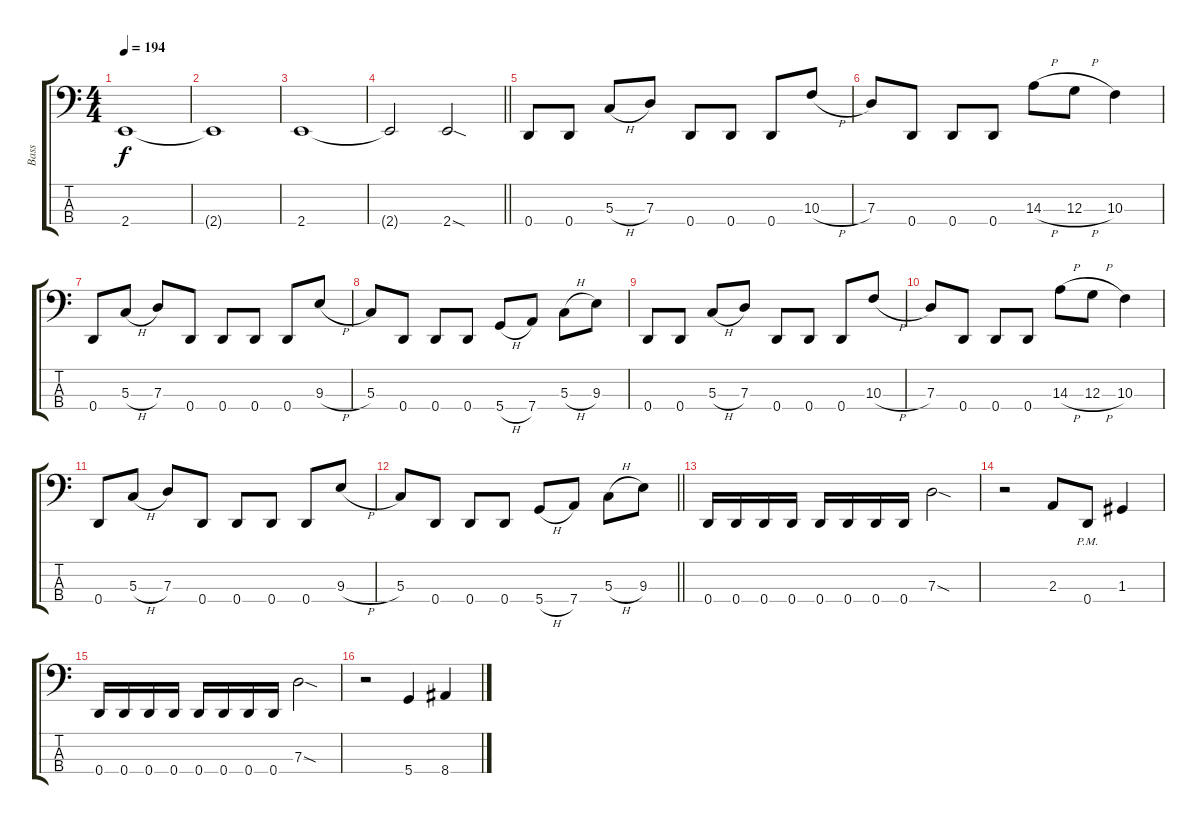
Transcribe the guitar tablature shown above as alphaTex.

\track ("Bass" "Bass") {instrument electricbasspick}
\staff {score tabs}
\tuning (F2 C2 G1 D1) {hide}
\ts (4 4)
\tempo 194
\clef f4
\ks c
2.4.1{dy f} |
2.4{t}.1 |
2.4.1 |
\barLineRight lightlight
2.4{t}.2 2.4{sod}.2 |
0.4.8 0.4.8 5.3{h}.8 7.3.8 0.4.8 0.4.8 0.4.8 10.3{h}.8 |
7.3.8 0.4.8 0.4.8 0.4.8 14.3{h}.8 12.3{h}.8 10.3.4 |
0.4.8 5.3{h}.8 7.3.8 0.4.8 0.4.8 0.4.8 0.4.8 9.3{h}.8 |
5.3.8 0.4.8 0.4.8 0.4.8 5.4{h}.8 7.4.8 5.3{h}.8 9.3.8 |
0.4.8 0.4.8 5.3{h}.8 7.3.8 0.4.8 0.4.8 0.4.8 10.3{h}.8 |
7.3.8 0.4.8 0.4.8 0.4.8 14.3{h}.8 12.3{h}.8 10.3.4 |
0.4.8 5.3{h}.8 7.3.8 0.4.8 0.4.8 0.4.8 0.4.8 9.3{h}.8 |
\barLineRight lightlight
5.3.8 0.4.8 0.4.8 0.4.8 5.4{h}.8 7.4.8 5.3{h}.8 9.3.8 |
0.4.16 0.4.16 0.4.16 0.4.16 0.4.16 0.4.16 0.4.16 0.4.16 7.3{sod}.2 |
r.2 2.3.8 0.4{pm}.8 1.3.4 |
0.4.16 0.4.16 0.4.16 0.4.16 0.4.16 0.4.16 0.4.16 0.4.16 7.3{sod}.2 |
r.2 5.4.4 8.4.4
